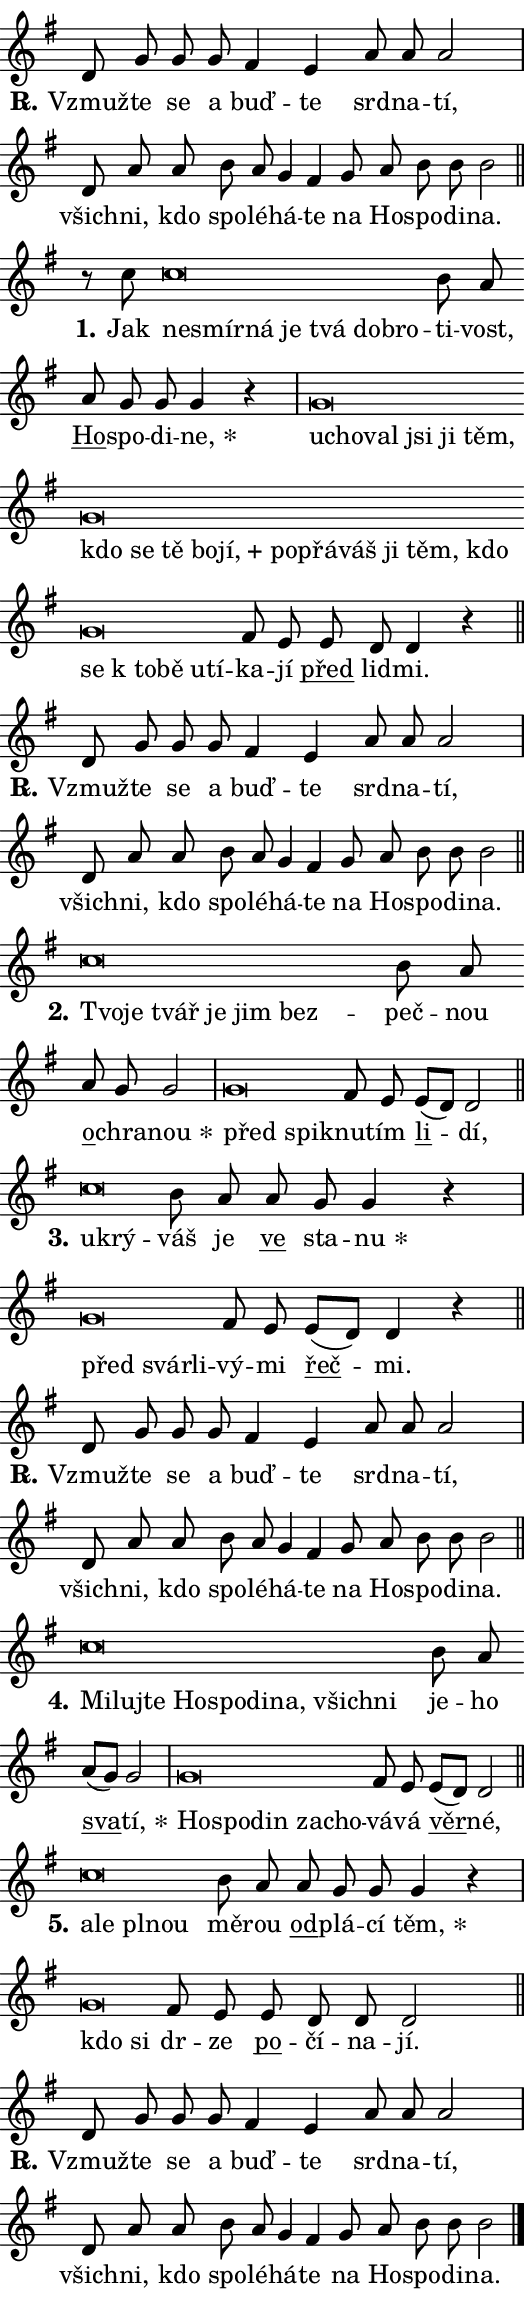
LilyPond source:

\version "2.24.0"
\header { tagline = "" }
\paper {
  indent = 0\cm
  top-margin = 0\cm
  right-margin = 0.13\cm % to fit lyric hyphens
  bottom-margin = 0\cm
  left-margin = 0\cm
  paper-width = 9\cm
  page-breaking = #ly:one-page-breaking
  system-system-spacing.basic-distance = #11
  score-system-spacing.basic-distance = #11
  ragged-last = ##f
}


%% Author: Thomas Morley
%% https://lists.gnu.org/archive/html/lilypond-user/2020-05/msg00002.html
#(define (line-position grob)
"Returns position of @var[grob} in current system:
   @code{'start}, if at first time-step
   @code{'end}, if at last time-step
   @code{'middle} otherwise
"
  (let* ((col (ly:item-get-column grob))
         (ln (ly:grob-object col 'left-neighbor))
         (rn (ly:grob-object col 'right-neighbor))
         (col-to-check-left (if (ly:grob? ln) ln col))
         (col-to-check-right (if (ly:grob? rn) rn col))
         (break-dir-left
           (and
             (ly:grob-property col-to-check-left 'non-musical #f)
             (ly:item-break-dir col-to-check-left)))
         (break-dir-right
           (and
             (ly:grob-property col-to-check-right 'non-musical #f)
             (ly:item-break-dir col-to-check-right))))
        (cond ((eqv? 1 break-dir-left) 'start)
              ((eqv? -1 break-dir-right) 'end)
              (else 'middle))))

#(define (tranparent-at-line-position vctor)
  (lambda (grob)
  "Relying on @code{line-position} select the relevant enry from @var{vctor}.
Used to determine transparency,"
    (case (line-position grob)
      ((end) (not (vector-ref vctor 0)))
      ((middle) (not (vector-ref vctor 1)))
      ((start) (not (vector-ref vctor 2))))))

noteHeadBreakVisibility =
#(define-music-function (break-visibility)(vector?)
"Makes @code{NoteHead}s transparent relying on @var{break-visibility}"
#{
  \override NoteHead.transparent =
    #(tranparent-at-line-position break-visibility)
#})

#(define delete-ledgers-for-transparent-note-heads
  (lambda (grob)
    "Reads whether a @code{NoteHead} is transparent.
If so this @code{NoteHead} is removed from @code{'note-heads} from
@var{grob}, which is supposed to be @code{LedgerLineSpanner}.
As a result ledgers are not printed for this @code{NoteHead}"
    (let* ((nhds-array (ly:grob-object grob 'note-heads))
           (nhds-list
             (if (ly:grob-array? nhds-array)
                 (ly:grob-array->list nhds-array)
                 '()))
           ;; Relies on the transparent-property being done before
           ;; Staff.LedgerLineSpanner.after-line-breaking is executed.
           ;; This is fragile ...
           (to-keep
             (remove
               (lambda (nhd)
                 (ly:grob-property nhd 'transparent #f))
               nhds-list)))
      ;; TODO find a better method to iterate over grob-arrays, similiar
      ;; to filter/remove etc for lists
      ;; For now rebuilt from scratch
      (set! (ly:grob-object grob 'note-heads)  '())
      (for-each
        (lambda (nhd)
          (ly:pointer-group-interface::add-grob grob 'note-heads nhd))
        to-keep))))

squashNotes = {
  \override NoteHead.X-extent = #'(-0.2 . 0.2)
  \override NoteHead.Y-extent = #'(-0.75 . 0)
  \override NoteHead.stencil =
    #(lambda (grob)
       (let ((pos (ly:grob-property grob 'staff-position)))
         (begin
           (if (< pos -7) (display "ERROR: Lower brevis then expected\n") (display ""))
           (if (<= pos -6) ly:text-interface::print ly:note-head::print))))
}
unSquashNotes = {
  \revert NoteHead.X-extent
  \revert NoteHead.Y-extent
  \revert NoteHead.stencil
}

hideNotes = \noteHeadBreakVisibility #begin-of-line-visible
unHideNotes = \noteHeadBreakVisibility #all-visible

% work-around for resetting accidentals
% https://lilypond.org/doc/v2.23/Documentation/notation/displaying-rhythms#unmetered-music
cadenzaMeasure = {
  \cadenzaOff
  \partial 1024 s1024
  \cadenzaOn
}

#(define-markup-command (accent layout props text) (markup?)
  "Underline accented syllable"
  (interpret-markup layout props
    #{\markup \override #'(offset . 4.3) \underline { #text }#}))

responsum = \markup \concat {
  "R" \hspace #-1.05 \path #0.1 #'((moveto 0 0.07) (lineto 0.9 0.8)) \hspace #0.05 "."
}

spaceSize = #0.6828661417322834 % exact space size for TeX Gyre Schola

\layout {
  \context {
    \Staff
    \remove "Time_signature_engraver"
    \override LedgerLineSpanner.after-line-breaking = #delete-ledgers-for-transparent-note-heads
  }
  \context {
    \Lyrics {
      \override LyricSpace.minimum-distance = \spaceSize
      \override LyricText.font-name = #"TeX Gyre Schola"
      \override LyricText.font-size = 1
      \override StanzaNumber.font-name = #"TeX Gyre Schola Bold"
      \override StanzaNumber.font-size = 1
    }
  }
  \context {
    \Score 
    \override NoteHead.text =
      #(lambda (grob) 
        (let ((pos (ly:grob-property grob 'staff-position)))
          #{\markup {
            \combine
              \halign #-0.55 \raise #(if (= pos -6) 0 0.5) \override #'(thickness . 2) \draw-line #'(3.2 . 0)
              \musicglyph "noteheads.sM1"
          }#}))
  }
}

% magnetic-lyrics.ily
%
%   written by
%     Jean Abou Samra <jean@abou-samra.fr>
%     Werner Lemberg <wl@gnu.org>
%
%   adapted by
%     Jiri Hon <jiri.hon@gmail.com>
%
% Version 2022-Apr-15

% https://www.mail-archive.com/lilypond-user@gnu.org/msg149350.html

#(define (Left_hyphen_pointer_engraver context)
   "Collect syllable-hyphen-syllable occurrences in lyrics and store
them in properties.  This engraver only looks to the left.  For
example, if the lyrics input is @code{foo -- bar}, it does the
following.

@itemize @bullet
@item
Set the @code{text} property of the @code{LyricHyphen} grob between
@q{foo} and @q{bar} to @code{foo}.

@item
Set the @code{left-hyphen} property of the @code{LyricText} grob with
text @q{foo} to the @code{LyricHyphen} grob between @q{foo} and
@q{bar}.
@end itemize

Use this auxiliary engraver in combination with the
@code{lyric-@/text::@/apply-@/magnetic-@/offset!} hook."
   (let ((hyphen #f)
         (text #f))
     (make-engraver
      (acknowledgers
       ((lyric-syllable-interface engraver grob source-engraver)
        (set! text grob)))
      (end-acknowledgers
       ((lyric-hyphen-interface engraver grob source-engraver)
        ;(when (not (grob::has-interface grob 'lyric-space-interface))
          (set! hyphen grob)));)
      ((stop-translation-timestep engraver)
       (when (and text hyphen)
         (ly:grob-set-object! text 'left-hyphen hyphen))
       (set! text #f)
       (set! hyphen #f)))))

#(define (lyric-text::apply-magnetic-offset! grob)
   "If the space between two syllables is less than the value in
property @code{LyricText@/.details@/.squash-threshold}, move the right
syllable to the left so that it gets concatenated with the left
syllable.

Use this function as a hook for
@code{LyricText@/.after-@/line-@/breaking} if the
@code{Left_@/hyphen_@/pointer_@/engraver} is active."
   (let ((hyphen (ly:grob-object grob 'left-hyphen #f)))
     (when hyphen
       (let ((left-text (ly:spanner-bound hyphen LEFT)))
         (when (grob::has-interface left-text 'lyric-syllable-interface)
           (let* ((common (ly:grob-common-refpoint grob left-text X))
                  (this-x-ext (ly:grob-extent grob common X))
                  (left-x-ext
                   (begin
                     ;; Trigger magnetism for left-text.
                     (ly:grob-property left-text 'after-line-breaking)
                     (ly:grob-extent left-text common X)))
                  ;; `delta` is the gap width between two syllables.
                  (delta (- (interval-start this-x-ext)
                            (interval-end left-x-ext)))
                  (details (ly:grob-property grob 'details))
                  (threshold (assoc-get 'squash-threshold details 0.2)))
             (when (< delta threshold)
               (let* (;; We have to manipulate the input text so that
                      ;; ligatures crossing syllable boundaries are not
                      ;; disabled.  For languages based on the Latin
                      ;; script this is essentially a beautification.
                      ;; However, for non-Western scripts it can be a
                      ;; necessity.
                      (lt (ly:grob-property left-text 'text))
                      (rt (ly:grob-property grob 'text))
                      (is-space (grob::has-interface hyphen 'lyric-space-interface))
                      (space (if is-space " " ""))
                      (extra-delta (if is-space spaceSize 0))
                      ;; Append new syllable.
                      (ltrt-space (if (and (string? lt) (string? rt))
                                (string-append lt space rt)
                                (make-concat-markup (list lt space rt))))
                      ;; Right-align `ltrt` to the right side.
                      (ltrt-space-markup (grob-interpret-markup
                               grob
                               (make-translate-markup
                                (cons (interval-length this-x-ext) 0)
                                (make-right-align-markup ltrt-space)))))
                 (begin
                   ;; Don't print `left-text`.
                   (ly:grob-set-property! left-text 'stencil #f)
                   ;; Set text and stencil (which holds all collected
                   ;; syllables so far) and shift it to the left.
                   (ly:grob-set-property! grob 'text ltrt-space)
                   (ly:grob-set-property! grob 'stencil ltrt-space-markup)
                   (ly:grob-translate-axis! grob (- (- delta extra-delta)) X))))))))))


#(define (lyric-hyphen::displace-bounds-first grob)
   ;; Make very sure this callback isn't triggered too early.
   (let ((left (ly:spanner-bound grob LEFT))
         (right (ly:spanner-bound grob RIGHT)))
     (ly:grob-property left 'after-line-breaking)
     (ly:grob-property right 'after-line-breaking)
     (ly:lyric-hyphen::print grob)))

squashThreshold = #0.4

\layout {
  \context {
    \Lyrics
    \consists #Left_hyphen_pointer_engraver
    \override LyricText.after-line-breaking =
      #lyric-text::apply-magnetic-offset!
    \override LyricHyphen.stencil = #lyric-hyphen::displace-bounds-first
    \override LyricText.details.squash-threshold = \squashThreshold
    \override LyricHyphen.minimum-distance = 0
    \override LyricHyphen.minimum-length = \squashThreshold
  }
}

squashText = \override LyricText.details.squash-threshold = 9999
unSquashText = \override LyricText.details.squash-threshold = \squashThreshold

leftText = \override LyricText.self-alignment-X = #LEFT
unLeftText = \revert LyricText.self-alignment-X

starOffset = #(lambda (grob) 
                (let ((x_offset (ly:self-alignment-interface::aligned-on-x-parent grob)))
                  (if (= x_offset 0) 0 (+ x_offset 1.2))))

star = #(define-music-function (syllable)(string?)
"Append star separator at the end of a syllable"
#{
  \once \override LyricText.X-offset = #starOffset
  \lyricmode { \markup {
    #syllable
    \override #'((font-name . "TeX Gyre Schola Bold")) \hspace #0.2 \lower #0.65 \larger "*"
  } }
#})

starAccent = #(define-music-function (syllable)(string?)
"Append star separator at the end of a syllable and make accent"
#{
  \once \override LyricText.X-offset = #starOffset
  \lyricmode { \markup {
    \accent #syllable
    \override #'((font-name . "TeX Gyre Schola Bold")) \hspace #0.2 \lower #0.65 \larger "*"
  } }
#})

breath = #(define-music-function (syllable)(string?)
"Append breathing indicator at the end of a syllable"
#{
  \lyricmode { \markup { #syllable "+" } }
#})

optionalBreath = #(define-music-function (syllable)(string?)
"Append optional breathing indicator at the end of a syllable"
#{
  \lyricmode { \markup { #syllable "(+)" } }
#})


\score {
    <<
        \new Voice = "melody" { \cadenzaOn \key g \major \relative { d'8 g g g fis4 e a8 a a2 \cadenzaMeasure \bar "|" d,8 a' a \bar "" b a \bar "" g4 fis \bar "" g8 a b b b2 \cadenzaMeasure \bar "||" \break } }
        \new Lyrics \lyricsto "melody" { \lyricmode { \set stanza = \responsum
Vzmuž -- te se a buď -- te srd -- na -- tí, všich -- ni, kdo spo -- lé -- há -- te na Ho -- spo -- di -- na. } }
    >>
    \layout {}
}

\score {
    <<
        \new Voice = "melody" { \cadenzaOn \key g \major \relative { r8 c''8 \squashNotes c\breve*1/16 \hideNotes \breve*1/16 \bar "" \breve*1/16 \bar "" \breve*1/16 \bar "" \breve*1/16 \bar "" \breve*1/16 \breve*1/16 \bar "" \unHideNotes \unSquashNotes b8 a \bar "" a g g g4 r \cadenzaMeasure \bar "|" \squashNotes g\breve*1/16 \hideNotes \breve*1/16 \bar "" \breve*1/16 \bar "" \breve*1/16 \bar "" \breve*1/16 \bar "" \breve*1/16 \bar "" \breve*1/16 \bar "" \breve*1/16 \bar "" \breve*1/16 \bar "" \breve*1/16 \bar "" \breve*1/16 \bar "" \breve*1/16 \bar "" \breve*1/16 \bar "" \breve*1/16 \bar "" \breve*1/16 \bar "" \breve*1/16 \bar "" \breve*1/16 \bar "" \breve*1/16 \bar "" \breve*1/16 \bar "" \breve*1/16 \bar "" \breve*1/16 \breve*1/16 \bar "" \unHideNotes \unSquashNotes fis8 e \bar "" e d d4 r \cadenzaMeasure \bar "||" \break } }
        \new Lyrics \lyricsto "melody" { \lyricmode { \set stanza = "1."
Jak \leftText ne -- \squashText smír -- ná je tvá dob -- ro -- \unLeftText \unSquashText ti -- vost, \markup \accent Ho -- spo -- di -- \star ne, \leftText u -- \squashText cho -- val jsi ji těm, kdo se tě bo -- \breath "jí," po -- přá -- váš ji těm, kdo se "k to" -- bě u -- tí -- \unLeftText \unSquashText ka -- jí \markup \accent před lid -- mi. } }
    >>
    \layout {}
}

\score {
    <<
        \new Voice = "melody" { \cadenzaOn \key g \major \relative { d'8 g g g fis4 e a8 a a2 \cadenzaMeasure \bar "|" d,8 a' a \bar "" b a \bar "" g4 fis \bar "" g8 a b b b2 \cadenzaMeasure \bar "||" \break } }
        \new Lyrics \lyricsto "melody" { \lyricmode { \set stanza = \responsum
Vzmuž -- te se a buď -- te srd -- na -- tí, všich -- ni, kdo spo -- lé -- há -- te na Ho -- spo -- di -- na. } }
    >>
    \layout {}
}

\score {
    <<
        \new Voice = "melody" { \cadenzaOn \key g \major \relative { \squashNotes c''\breve*1/16 \hideNotes \breve*1/16 \bar "" \breve*1/16 \bar "" \breve*1/16 \bar "" \breve*1/16 \breve*1/16 \bar "" \unHideNotes \unSquashNotes b8 a \bar "" a g g2 \cadenzaMeasure \bar "|" \squashNotes g\breve*1/16 \hideNotes \breve*1/16 \bar "" \unHideNotes \unSquashNotes fis8 e \bar "" e[( d)] d2 \cadenzaMeasure \bar "||" \break } }
        \new Lyrics \lyricsto "melody" { \lyricmode { \set stanza = "2."
\leftText Tvo -- \squashText je tvář je jim bez -- \unLeftText \unSquashText peč -- nou \markup \accent o -- chra -- \star nou \leftText před \squashText spik -- \unLeftText \unSquashText nu -- tím \markup \accent li -- dí, } }
    >>
    \layout {}
}

\score {
    <<
        \new Voice = "melody" { \cadenzaOn \key g \major \relative { \squashNotes c''\breve*1/16 \hideNotes \breve*1/16 \bar "" \unHideNotes \unSquashNotes b8 a \bar "" a g g4 r \cadenzaMeasure \bar "|" \squashNotes g\breve*1/16 \hideNotes \breve*1/16 \breve*1/16 \bar "" \unHideNotes \unSquashNotes fis8 e \bar "" e[( d)] d4 r \cadenzaMeasure \bar "||" \break } }
        \new Lyrics \lyricsto "melody" { \lyricmode { \set stanza = "3."
\leftText u -- \squashText krý -- \unLeftText \unSquashText váš je \markup \accent ve sta -- \star nu \leftText před \squashText svár -- li -- \unLeftText \unSquashText vý -- mi \markup \accent řeč -- mi. } }
    >>
    \layout {}
}

\score {
    <<
        \new Voice = "melody" { \cadenzaOn \key g \major \relative { d'8 g g g fis4 e a8 a a2 \cadenzaMeasure \bar "|" d,8 a' a \bar "" b a \bar "" g4 fis \bar "" g8 a b b b2 \cadenzaMeasure \bar "||" \break } }
        \new Lyrics \lyricsto "melody" { \lyricmode { \set stanza = \responsum
Vzmuž -- te se a buď -- te srd -- na -- tí, všich -- ni, kdo spo -- lé -- há -- te na Ho -- spo -- di -- na. } }
    >>
    \layout {}
}

\score {
    <<
        \new Voice = "melody" { \cadenzaOn \key g \major \relative { \squashNotes c''\breve*1/16 \hideNotes \breve*1/16 \bar "" \breve*1/16 \bar "" \breve*1/16 \bar "" \breve*1/16 \bar "" \breve*1/16 \bar "" \breve*1/16 \bar "" \breve*1/16 \breve*1/16 \bar "" \unHideNotes \unSquashNotes b8 a \bar "" a[( g)] g2 \cadenzaMeasure \bar "|" \squashNotes g\breve*1/16 \hideNotes \breve*1/16 \bar "" \breve*1/16 \bar "" \breve*1/16 \breve*1/16 \bar "" \unHideNotes \unSquashNotes fis8 e \bar "" e[( d)] d2 \cadenzaMeasure \bar "||" \break } }
        \new Lyrics \lyricsto "melody" { \lyricmode { \set stanza = "4."
\leftText Mi -- \squashText luj -- te Ho -- spo -- di -- na, všich -- ni \unLeftText \unSquashText je -- ho \markup \accent sva -- \star tí, \leftText Ho -- \squashText spo -- din za -- cho -- \unLeftText \unSquashText vá -- vá \markup \accent věr -- né, } }
    >>
    \layout {}
}

\score {
    <<
        \new Voice = "melody" { \cadenzaOn \key g \major \relative { \squashNotes c''\breve*1/16 \hideNotes \breve*1/16 \bar "" \breve*1/16 \breve*1/16 \bar "" \unHideNotes \unSquashNotes b8 a \bar "" a g g g4 r \cadenzaMeasure \bar "|" \squashNotes g\breve*1/16 \hideNotes \breve*1/16 \bar "" \unHideNotes \unSquashNotes fis8 e \bar "" e d d d2 \cadenzaMeasure \bar "||" \break } }
        \new Lyrics \lyricsto "melody" { \lyricmode { \set stanza = "5."
\leftText a -- \squashText le pl -- nou \unLeftText \unSquashText mě -- rou \markup \accent od -- plá -- cí \star těm, \leftText kdo \squashText si \unLeftText \unSquashText dr -- ze \markup \accent po -- čí -- na -- jí. } }
    >>
    \layout {}
}

\score {
    <<
        \new Voice = "melody" { \cadenzaOn \key g \major \relative { d'8 g g g fis4 e a8 a a2 \cadenzaMeasure \bar "|" d,8 a' a \bar "" b a \bar "" g4 fis \bar "" g8 a b b b2 \cadenzaMeasure \bar "||" \break } \bar "|." }
        \new Lyrics \lyricsto "melody" { \lyricmode { \set stanza = \responsum
Vzmuž -- te se a buď -- te srd -- na -- tí, všich -- ni, kdo spo -- lé -- há -- te na Ho -- spo -- di -- na. } }
    >>
    \layout {}
}
